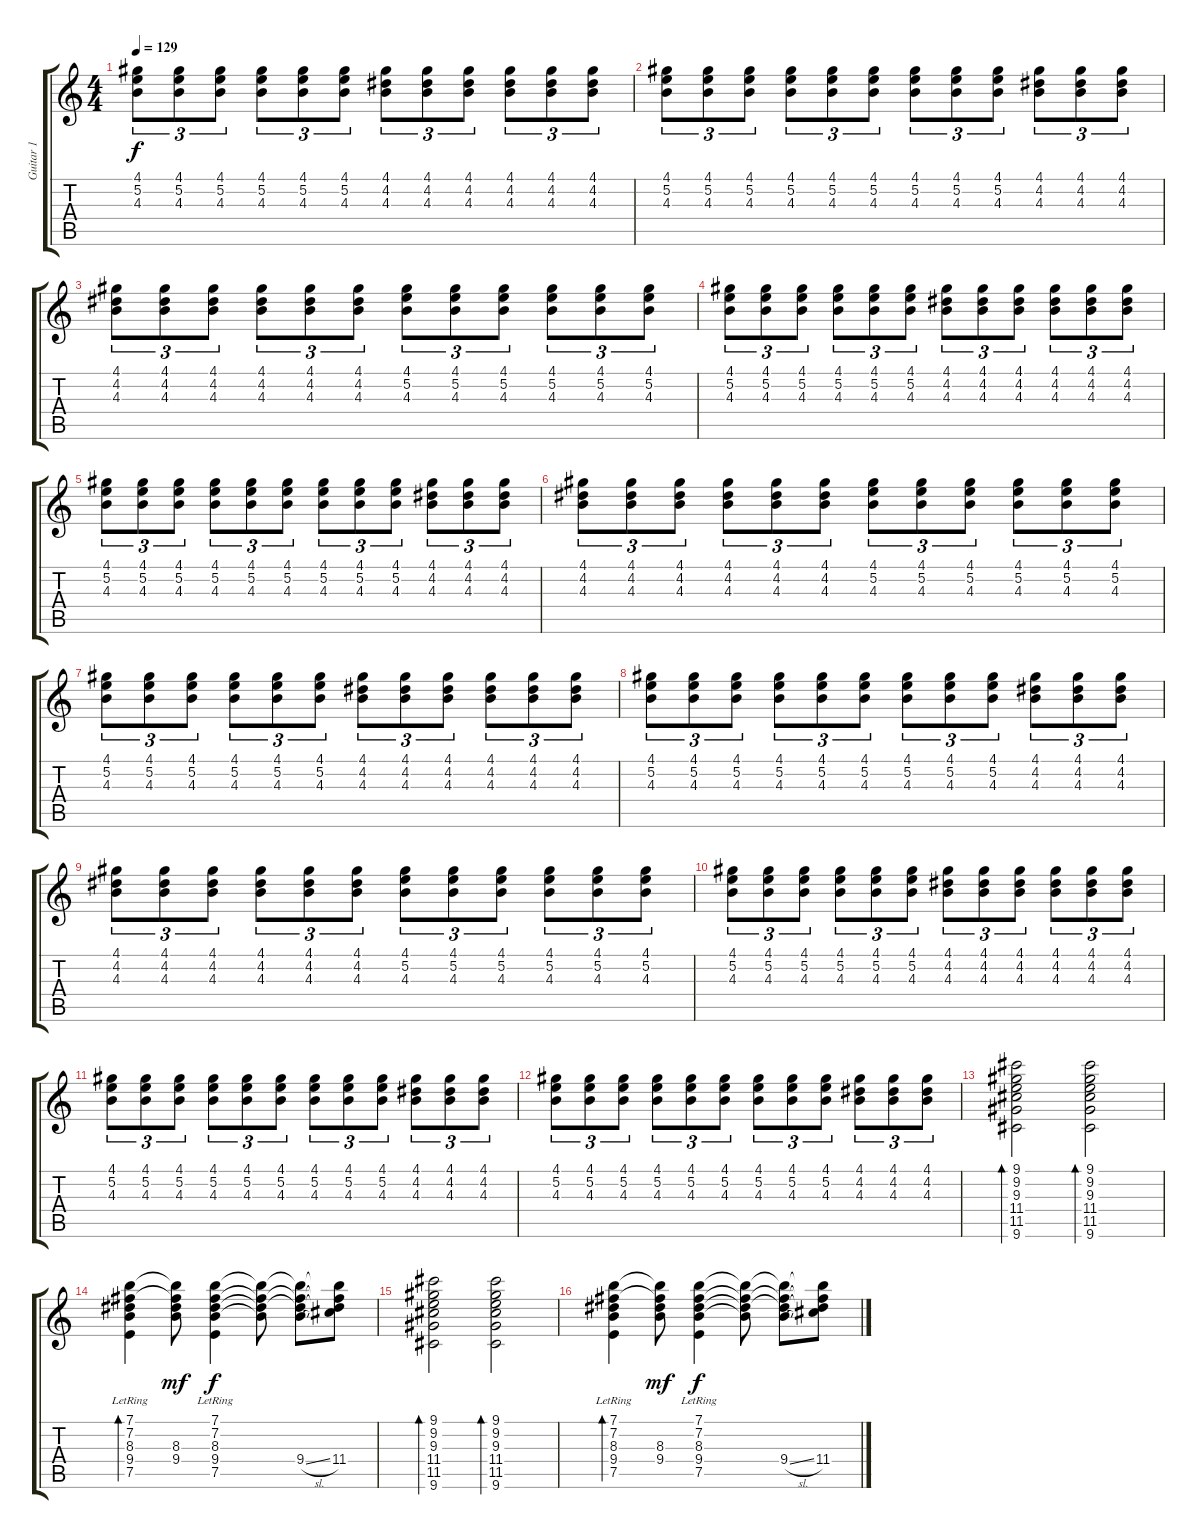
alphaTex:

\track ("Guitar 1" "Guitar 1") {instrument electricguitarclean}
\staff {score tabs}
\tuning (E4 B3 G3 D3 A2 E2) {hide}
\ts (4 4)
\tempo 129
\clef g2
\ks c
(4.1 5.2 4.3).8{tu (3 2) dy f volume 9} (4.1 5.2 4.3).8{tu (3 2)} (4.1 5.2 4.3).8{tu (3 2)} (4.1 5.2 4.3).8{tu (3 2)} (4.1 5.2 4.3).8{tu (3 2)} (4.1 5.2 4.3).8{tu (3 2)} (4.1 4.2 4.3).8{tu (3 2)} (4.1 4.2 4.3).8{tu (3 2)} (4.1 4.2 4.3).8{tu (3 2)} (4.1 4.2 4.3).8{tu (3 2)} (4.1 4.2 4.3).8{tu (3 2)} (4.1 4.2 4.3).8{tu (3 2)} |
(4.1 5.2 4.3).8{tu (3 2) volume 9} (4.1 5.2 4.3).8{tu (3 2)} (4.1 5.2 4.3).8{tu (3 2)} (4.1 5.2 4.3).8{tu (3 2)} (4.1 5.2 4.3).8{tu (3 2)} (4.1 5.2 4.3).8{tu (3 2)} (4.1 5.2 4.3).8{tu (3 2)} (4.1 5.2 4.3).8{tu (3 2)} (4.1 5.2 4.3).8{tu (3 2)} (4.1 4.2 4.3).8{tu (3 2)} (4.1 4.2 4.3).8{tu (3 2)} (4.1 4.2 4.3).8{tu (3 2)} |
(4.1 4.2 4.3).8{tu (3 2) volume 9} (4.1 4.2 4.3).8{tu (3 2)} (4.1 4.2 4.3).8{tu (3 2)} (4.1 4.2 4.3).8{tu (3 2)} (4.1 4.2 4.3).8{tu (3 2)} (4.1 4.2 4.3).8{tu (3 2)} (4.1 5.2 4.3).8{tu (3 2)} (4.1 5.2 4.3).8{tu (3 2)} (4.1 5.2 4.3).8{tu (3 2)} (4.1 5.2 4.3).8{tu (3 2)} (4.1 5.2 4.3).8{tu (3 2)} (4.1 5.2 4.3).8{tu (3 2)} |
(4.1 5.2 4.3).8{tu (3 2) volume 9} (4.1 5.2 4.3).8{tu (3 2)} (4.1 5.2 4.3).8{tu (3 2)} (4.1 5.2 4.3).8{tu (3 2)} (4.1 5.2 4.3).8{tu (3 2)} (4.1 5.2 4.3).8{tu (3 2)} (4.1 4.2 4.3).8{tu (3 2)} (4.1 4.2 4.3).8{tu (3 2)} (4.1 4.2 4.3).8{tu (3 2)} (4.1 4.2 4.3).8{tu (3 2)} (4.1 4.2 4.3).8{tu (3 2)} (4.1 4.2 4.3).8{tu (3 2)} |
(4.1 5.2 4.3).8{tu (3 2) volume 9} (4.1 5.2 4.3).8{tu (3 2)} (4.1 5.2 4.3).8{tu (3 2)} (4.1 5.2 4.3).8{tu (3 2)} (4.1 5.2 4.3).8{tu (3 2)} (4.1 5.2 4.3).8{tu (3 2)} (4.1 5.2 4.3).8{tu (3 2)} (4.1 5.2 4.3).8{tu (3 2)} (4.1 5.2 4.3).8{tu (3 2)} (4.1 4.2 4.3).8{tu (3 2)} (4.1 4.2 4.3).8{tu (3 2)} (4.1 4.2 4.3).8{tu (3 2)} |
(4.1 4.2 4.3).8{tu (3 2) volume 9} (4.1 4.2 4.3).8{tu (3 2)} (4.1 4.2 4.3).8{tu (3 2)} (4.1 4.2 4.3).8{tu (3 2)} (4.1 4.2 4.3).8{tu (3 2)} (4.1 4.2 4.3).8{tu (3 2)} (4.1 5.2 4.3).8{tu (3 2)} (4.1 5.2 4.3).8{tu (3 2)} (4.1 5.2 4.3).8{tu (3 2)} (4.1 5.2 4.3).8{tu (3 2)} (4.1 5.2 4.3).8{tu (3 2)} (4.1 5.2 4.3).8{tu (3 2)} |
(4.1 5.2 4.3).8{tu (3 2) volume 9} (4.1 5.2 4.3).8{tu (3 2)} (4.1 5.2 4.3).8{tu (3 2)} (4.1 5.2 4.3).8{tu (3 2)} (4.1 5.2 4.3).8{tu (3 2)} (4.1 5.2 4.3).8{tu (3 2)} (4.1 4.2 4.3).8{tu (3 2)} (4.1 4.2 4.3).8{tu (3 2)} (4.1 4.2 4.3).8{tu (3 2)} (4.1 4.2 4.3).8{tu (3 2)} (4.1 4.2 4.3).8{tu (3 2)} (4.1 4.2 4.3).8{tu (3 2)} |
(4.1 5.2 4.3).8{tu (3 2) volume 9} (4.1 5.2 4.3).8{tu (3 2)} (4.1 5.2 4.3).8{tu (3 2)} (4.1 5.2 4.3).8{tu (3 2)} (4.1 5.2 4.3).8{tu (3 2)} (4.1 5.2 4.3).8{tu (3 2)} (4.1 5.2 4.3).8{tu (3 2)} (4.1 5.2 4.3).8{tu (3 2)} (4.1 5.2 4.3).8{tu (3 2)} (4.1 4.2 4.3).8{tu (3 2)} (4.1 4.2 4.3).8{tu (3 2)} (4.1 4.2 4.3).8{tu (3 2)} |
(4.1 4.2 4.3).8{tu (3 2) volume 9} (4.1 4.2 4.3).8{tu (3 2)} (4.1 4.2 4.3).8{tu (3 2)} (4.1 4.2 4.3).8{tu (3 2)} (4.1 4.2 4.3).8{tu (3 2)} (4.1 4.2 4.3).8{tu (3 2)} (4.1 5.2 4.3).8{tu (3 2)} (4.1 5.2 4.3).8{tu (3 2)} (4.1 5.2 4.3).8{tu (3 2)} (4.1 5.2 4.3).8{tu (3 2)} (4.1 5.2 4.3).8{tu (3 2)} (4.1 5.2 4.3).8{tu (3 2)} |
(4.1 5.2 4.3).8{tu (3 2) volume 9} (4.1 5.2 4.3).8{tu (3 2)} (4.1 5.2 4.3).8{tu (3 2)} (4.1 5.2 4.3).8{tu (3 2)} (4.1 5.2 4.3).8{tu (3 2)} (4.1 5.2 4.3).8{tu (3 2)} (4.1 4.2 4.3).8{tu (3 2)} (4.1 4.2 4.3).8{tu (3 2)} (4.1 4.2 4.3).8{tu (3 2)} (4.1 4.2 4.3).8{tu (3 2)} (4.1 4.2 4.3).8{tu (3 2)} (4.1 4.2 4.3).8{tu (3 2)} |
(4.1 5.2 4.3).8{tu (3 2) volume 9} (4.1 5.2 4.3).8{tu (3 2)} (4.1 5.2 4.3).8{tu (3 2)} (4.1 5.2 4.3).8{tu (3 2)} (4.1 5.2 4.3).8{tu (3 2)} (4.1 5.2 4.3).8{tu (3 2)} (4.1 5.2 4.3).8{tu (3 2)} (4.1 5.2 4.3).8{tu (3 2)} (4.1 5.2 4.3).8{tu (3 2)} (4.1 4.2 4.3).8{tu (3 2)} (4.1 4.2 4.3).8{tu (3 2)} (4.1 4.2 4.3).8{tu (3 2)} |
(4.1 5.2 4.3).8{tu (3 2) volume 9} (4.1 5.2 4.3).8{tu (3 2)} (4.1 5.2 4.3).8{tu (3 2)} (4.1 5.2 4.3).8{tu (3 2)} (4.1 5.2 4.3).8{tu (3 2)} (4.1 5.2 4.3).8{tu (3 2)} (4.1 5.2 4.3).8{tu (3 2)} (4.1 5.2 4.3).8{tu (3 2)} (4.1 5.2 4.3).8{tu (3 2)} (4.1 4.2 4.3).8{tu (3 2)} (4.1 4.2 4.3).8{tu (3 2)} (4.1 4.2 4.3).8{tu (3 2)} |
(9.1 9.2 9.3 11.4 11.5 9.6).2{bd 60 volume 13 instrument electricguitarclean} (9.1 9.2 9.3 11.4 11.5 9.6).2{bd 60} |
(7.1 7.2 8.3 9.4 7.5{lr}).4{bd 60} (7.1{t} 7.2{t} 8.3 9.4).8{dy mf} (7.1 7.2 8.3 9.4 7.5{lr}).4{dy f} (7.1{t} 7.2{t} 8.3{t} 9.4{t}).8 (7.1{t} 7.2{t} 8.3{t} 9.4{sl}).8 (7.1{t} 7.2{t} 8.3{t} 11.4).8 |
(9.1 9.2 9.3 11.4 11.5 9.6).2{bd 60} (9.1 9.2 9.3 11.4 11.5 9.6).2{bd 60} |
(7.1 7.2 8.3 9.4 7.5{lr}).4{bd 60} (7.1{t} 7.2{t} 8.3 9.4).8{dy mf} (7.1 7.2 8.3 9.4 7.5{lr}).4{dy f} (7.1{t} 7.2{t} 8.3{t} 9.4{t}).8 (7.1{t} 7.2{t} 8.3{t} 9.4{sl}).8 (7.1{t} 7.2{t} 8.3{t} 11.4).8
